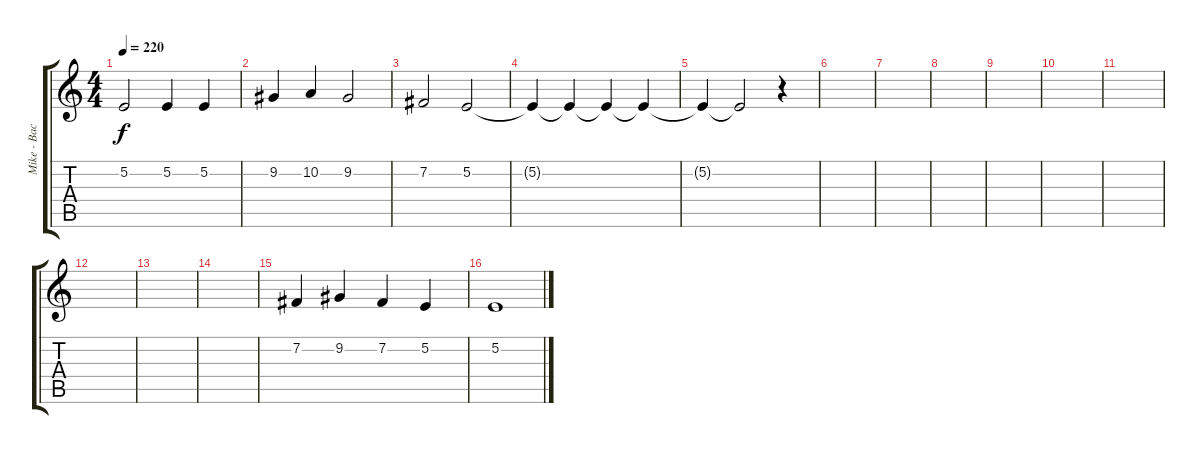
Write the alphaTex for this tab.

\track ("Mike - Backup Vocals" "Mike - Bac") {instrument baritonesax}
\staff {score tabs}
\tuning (E4 B3 G3 D3 A2 E2) {hide}
\ts (4 4)
\tempo 220
\clef g2
\ks c
5.2{t}.2{dy f} 5.2.4 5.2.4 |
9.2.4 10.2.4 9.2.2 |
7.2.2 5.2.2 |
5.2{t}.4 5.2{t}.4 5.2{t}.4 5.2{t}.4 |
5.2{t}.4 5.2{t}.2 r.4 |
|
|
|
|
|
|
|
|
|
7.2.4 9.2.4 7.2.4 5.2.4 |
5.2.1
